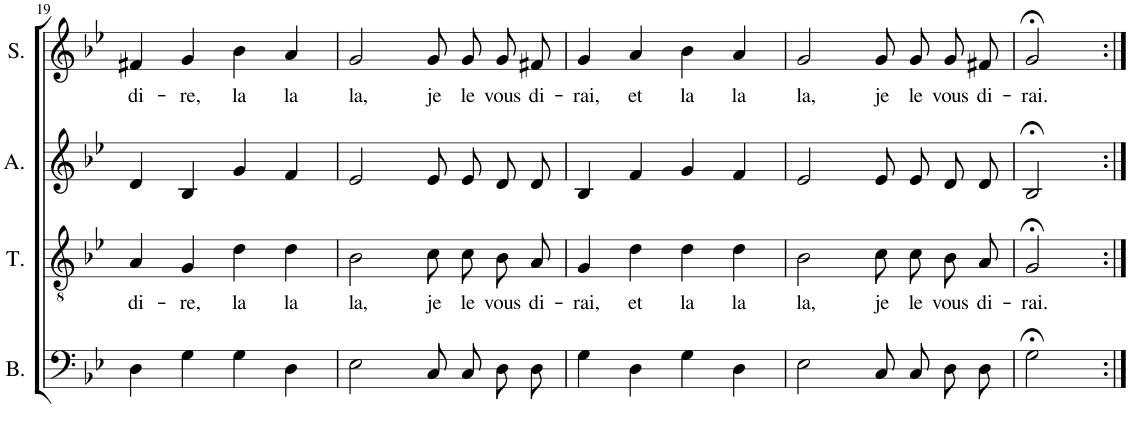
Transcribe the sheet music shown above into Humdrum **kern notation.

**kern	**kern	**text	**kern	**kern	**text
*part4	*part3	*part3	*part2	*part1	*part1
*staff4	*staff3	*staff3	*staff2	*staff1	*staff1
*I"Bass	*I"Tenor	*	*I"Alto	*I"Soprano	*
*I'B.	*I'T.	*	*I'A.	*I'S.	*
!!LO:PB:g=z
*clefF4	*clefGv2	*	*clefG2	*clefG2	*
*k[b-e-]	*k[b-e-]	*	*k[b-e-]	*k[b-e-]	*
*M4/4	*M4/4	*	*M4/4	*M4/4	*
=19	=19	=19	=19	=19	=19
!	!	!LO:LY:b	!	!	!LO:LY:b
4D\	4A/	di-	4d/	4f#X/	di-
!	!	!LO:LY:b	!	!	!LO:LY:b
4G\	4G/	-re,	4B-/	4g/	-re,
!	!	!LO:LY:b	!	!	!LO:LY:b
4G\	4d\	la	4g/	4b-\	la
!	!	!LO:LY:b	!	!	!LO:LY:b
4D\	4d\	la	4f/	4a/	la
=20	=20	=20	=20	=20	=20
!	!	!LO:LY:b	!	!	!LO:LY:b
2E-\	2B-\	la,	2e-/	2g/	la,
!	!	!LO:LY:b	!	!	!LO:LY:b
8C/L	8c\L	je	8e-/L	8g/L	je
!	!	!LO:LY:b	!	!	!LO:LY:b
8C/J	8c\J	le	8e-/J	8g/J	le
!	!	!LO:LY:b	!	!	!LO:LY:b
8D\L	8B-/L	vous	8d/L	8g/L	vous
!	!	!LO:LY:b	!	!	!LO:LY:b
8D\J	8A/J	di-	8d/J	8f#X/J	di-
=21	=21	=21	=21	=21	=21
!	!	!LO:LY:b	!	!	!LO:LY:b
4G\	4G/	-rai,	4B-/	4g/	-rai,
!	!	!LO:LY:b	!	!	!LO:LY:b
4D\	4d\	et	4f/	4a/	et
!	!	!LO:LY:b	!	!	!LO:LY:b
4G\	4d\	la	4g/	4b-\	la
!	!	!LO:LY:b	!	!	!LO:LY:b
4D\	4d\	la	4f/	4a/	la
=22	=22	=22	=22	=22	=22
!	!	!LO:LY:b	!	!	!LO:LY:b
2E-\	2B-\	la,	2e-/	2g/	la,
!	!	!LO:LY:b	!	!	!LO:LY:b
8C/L	8c\L	je	8e-/L	8g/L	je
!	!	!LO:LY:b	!	!	!LO:LY:b
8C/J	8c\J	le	8e-/J	8g/J	le
!	!	!LO:LY:b	!	!	!LO:LY:b
8D\L	8B-/L	vous	8d/L	8g/L	vous
!	!	!LO:LY:b	!	!	!LO:LY:b
8D\J	8A/J	di-	8d/J	8f#X/J	di-
=23	=23	=23	=23	=23	=23
!	!	!LO:LY:b	!	!	!LO:LY:b
2G;<\	2G;</	-rai.	2B-;</	2g;</	-rai.
=:|!	=:|!	=:|!	=:|!	=:|!	=:|!
*-	*-	*-	*-	*-	*-
